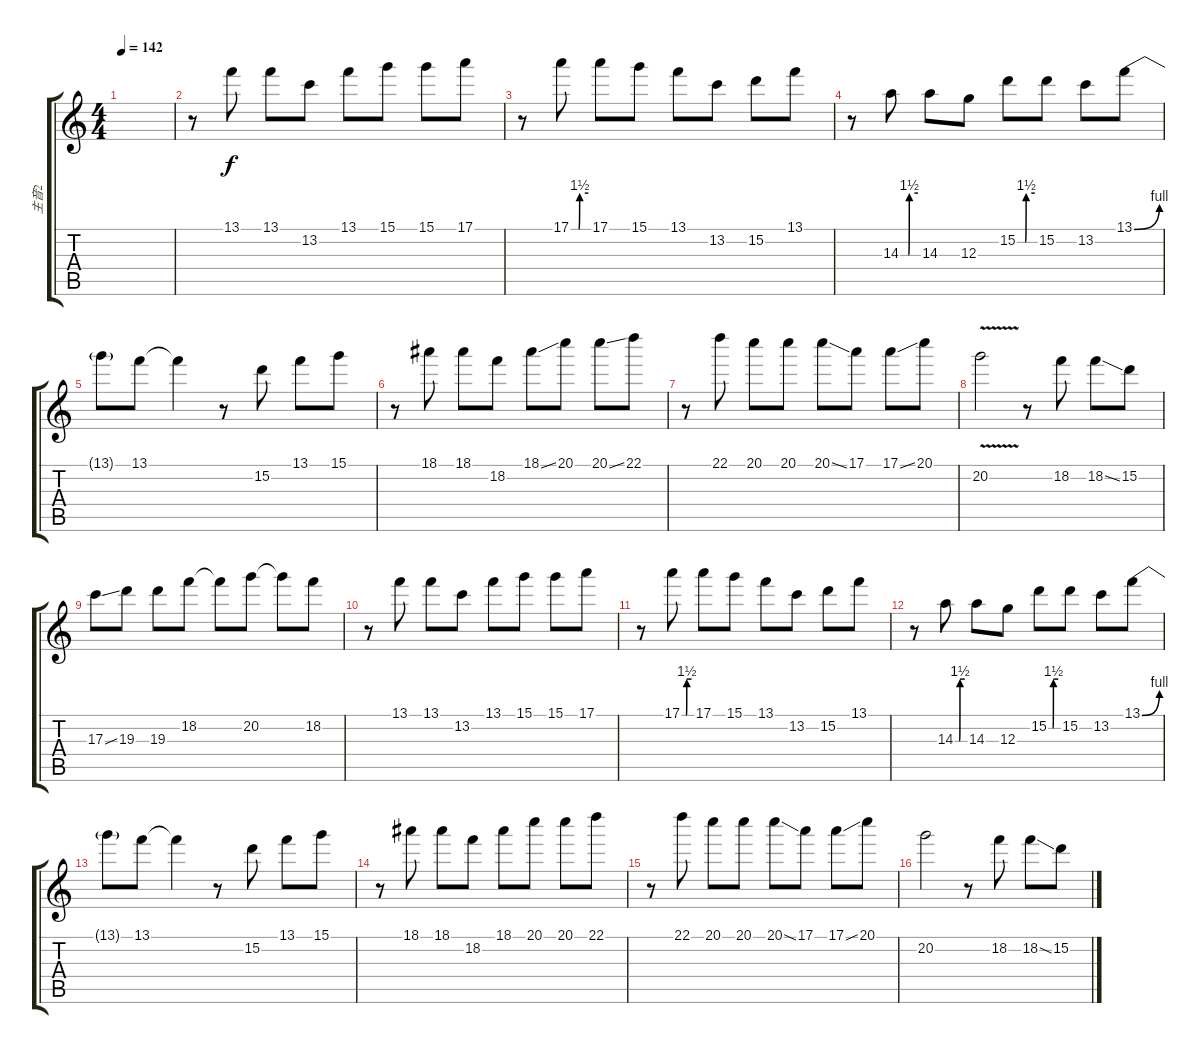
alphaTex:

\track ("主音2" "主音2") {instrument distortionguitar}
\staff {score tabs}
\tuning (E4 B3 G3 D3 A2 E2) {hide}
\ts (4 4)
\tempo 142
\clef g2
\ks c
|
r.8 13.1.8 13.1.8 13.2.8 13.1.8 15.1.8 15.1.8 17.1.8 |
r.8 17.1{be (custom 0 0 27 0 30 6 60 6)}.8 17.1.8 15.1.8 13.1.8 13.2.8 15.2.8 13.1.8 |
r.8 14.3{be (custom 0 0 28 0 30 6 60 6)}.8 14.3.8 12.3.8 15.2{be (custom 0 0 28 0 30 6 60 6)}.8 15.2.8 13.2.8 13.1{be (bend 0 0 60 4)}.8 |
13.1{t}.8 13.1.8 13.1{t}.4 r.8 15.2.8 13.1.8 15.1.8 |
r.8 18.1.8 18.1.8 18.2.8 18.1{ss}.8 20.1.8 20.1{ss}.8 22.1.8 |
r.8 22.1.8 20.1.8 20.1.8 20.1{ss}.8 17.1.8 17.1{ss}.8 20.1.8 |
20.2{v}.2 r.8 18.2.8 18.2{ss}.8 15.2.8 |
17.3{ss}.8 19.3.8 19.3.8 18.2.8 18.2{t}.8 20.2.8 20.2{t}.8 18.2.8 |
r.8 13.1.8 13.1.8 13.2.8 13.1.8 15.1.8 15.1.8 17.1.8 |
r.8 17.1{be (custom 0 0 28 0 30 6 60 6)}.8 17.1.8 15.1.8 13.1.8 13.2.8 15.2.8 13.1.8 |
r.8 14.3{be (custom 0 0 28 0 30 6 60 6)}.8 14.3.8 12.3.8 15.2{be (custom 0 0 28 0 30 6 60 6)}.8 15.2.8 13.2.8 13.1{be (bend 0 0 60 4)}.8 |
13.1{t}.8 13.1.8 13.1{t}.4 r.8 15.2.8 13.1.8 15.1.8 |
r.8 18.1.8 18.1.8 18.2.8 18.1.8 20.1.8 20.1.8 22.1.8 |
r.8 22.1.8 20.1.8 20.1.8 20.1{ss}.8 17.1.8 17.1{ss}.8 20.1.8 |
20.2.2 r.8 18.2.8 18.2{ss}.8 15.2.8
